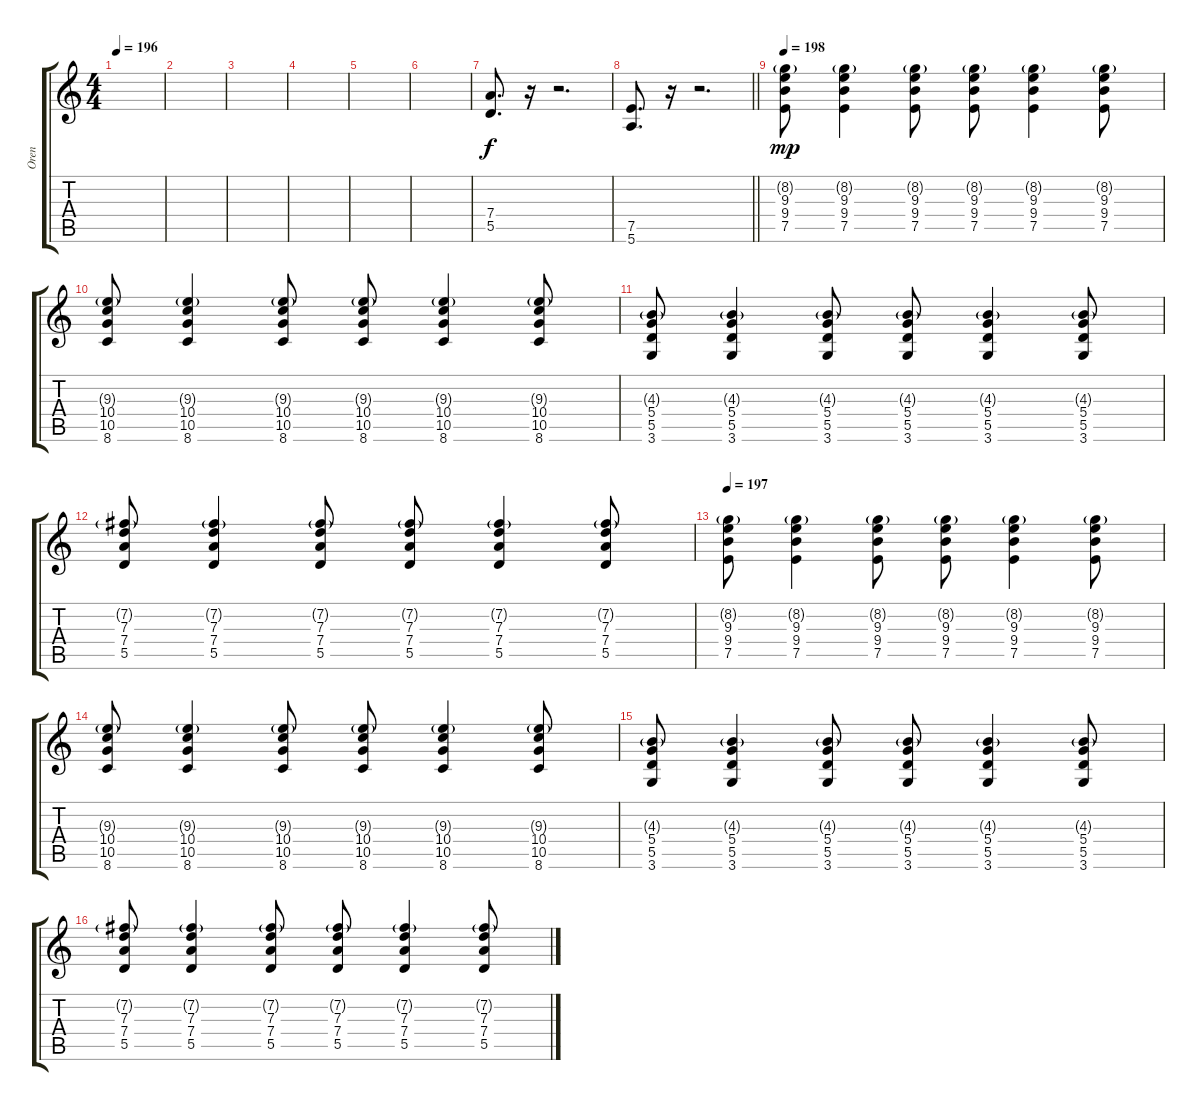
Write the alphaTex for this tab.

\track ("Oren" "Oren") {instrument distortionguitar}
\staff {score tabs}
\tuning (E4 B3 G3 D3 A2 E2) {hide}
\ts (4 4)
\tempo 196
\clef g2
\ks c
|
|
|
|
|
|
(7.4 5.5).8{d} r.16 r.2{d} |
\barLineRight lightlight
(7.5 5.6).8{d} r.16 r.2{d} |
\section ("" "")
\tempo 198
(8.2{g} 9.3 9.4 7.5).8{dy mp} (8.2{g} 9.3 9.4 7.5).4 (8.2{g} 9.3 9.4 7.5).8 (8.2{g} 9.3 9.4 7.5).8 (8.2{g} 9.3 9.4 7.5).4 (8.2{g} 9.3 9.4 7.5).8 |
(9.3{g} 10.4 10.5 8.6).8 (9.3{g} 10.4 10.5 8.6).4 (9.3{g} 10.4 10.5 8.6).8 (9.3{g} 10.4 10.5 8.6).8 (9.3{g} 10.4 10.5 8.6).4 (9.3{g} 10.4 10.5 8.6).8 |
(4.3{g} 5.4 5.5 3.6).8 (4.3{g} 5.4 5.5 3.6).4 (4.3{g} 5.4 5.5 3.6).8 (4.3{g} 5.4 5.5 3.6).8 (4.3{g} 5.4 5.5 3.6).4 (4.3{g} 5.4 5.5 3.6).8 |
(7.2{g} 7.3 7.4 5.5).8 (7.2{g} 7.3 7.4 5.5).4 (7.2{g} 7.3 7.4 5.5).8 (7.2{g} 7.3 7.4 5.5).8 (7.2{g} 7.3 7.4 5.5).4 (7.2{g} 7.3 7.4 5.5).8 |
\tempo 197
(8.2{g} 9.3 9.4 7.5).8 (8.2{g} 9.3 9.4 7.5).4 (8.2{g} 9.3 9.4 7.5).8 (8.2{g} 9.3 9.4 7.5).8 (8.2{g} 9.3 9.4 7.5).4 (8.2{g} 9.3 9.4 7.5).8 |
(9.3{g} 10.4 10.5 8.6).8 (9.3{g} 10.4 10.5 8.6).4 (9.3{g} 10.4 10.5 8.6).8 (9.3{g} 10.4 10.5 8.6).8 (9.3{g} 10.4 10.5 8.6).4 (9.3{g} 10.4 10.5 8.6).8 |
(4.3{g} 5.4 5.5 3.6).8 (4.3{g} 5.4 5.5 3.6).4 (4.3{g} 5.4 5.5 3.6).8 (4.3{g} 5.4 5.5 3.6).8 (4.3{g} 5.4 5.5 3.6).4 (4.3{g} 5.4 5.5 3.6).8 |
(7.2{g} 7.3 7.4 5.5).8 (7.2{g} 7.3 7.4 5.5).4 (7.2{g} 7.3 7.4 5.5).8 (7.2{g} 7.3 7.4 5.5).8 (7.2{g} 7.3 7.4 5.5).4 (7.2{g} 7.3 7.4 5.5).8
